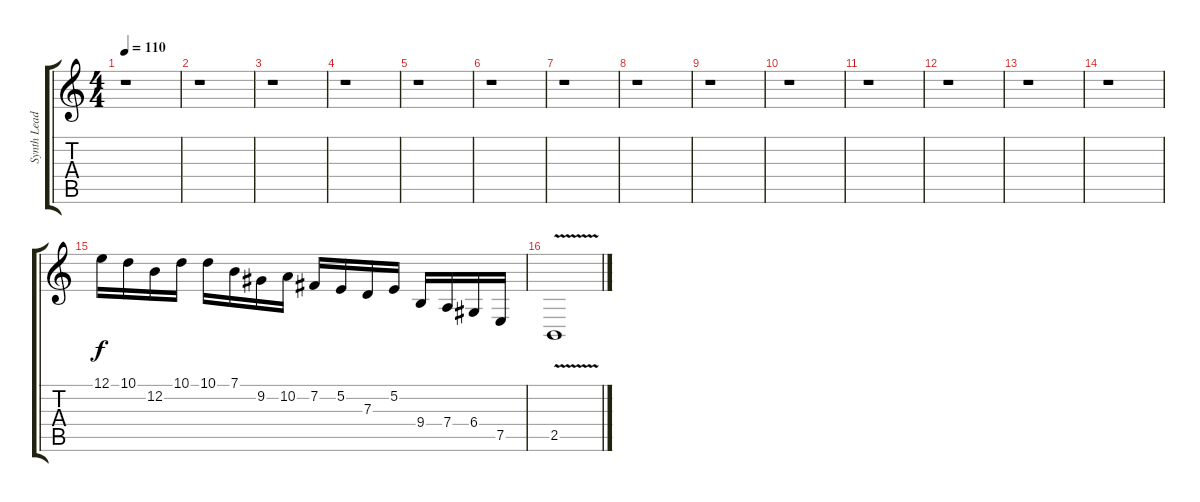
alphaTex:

\track ("Synth Lead - Solo" "Synth Lead") {instrument lead5charang}
\staff {score tabs}
\tuning (E4 B3 G3 D3 A2 E2) {hide}
\ts (4 4)
\tempo 110
\clef g2
\ks c
r.1{dy f} |
r.1 |
r.1 |
r.1 |
r.1 |
r.1 |
r.1 |
r.1 |
r.1 |
r.1 |
r.1 |
r.1 |
r.1 |
r.1 |
12.1.16 10.1.16 12.2.16 10.1.16 10.1.16 7.1.16 9.2.16 10.2.16 7.2.16 5.2.16 7.3.16 5.2.16 9.4.16 7.4.16 6.4.16 7.5.16 |
2.5{v}.1
